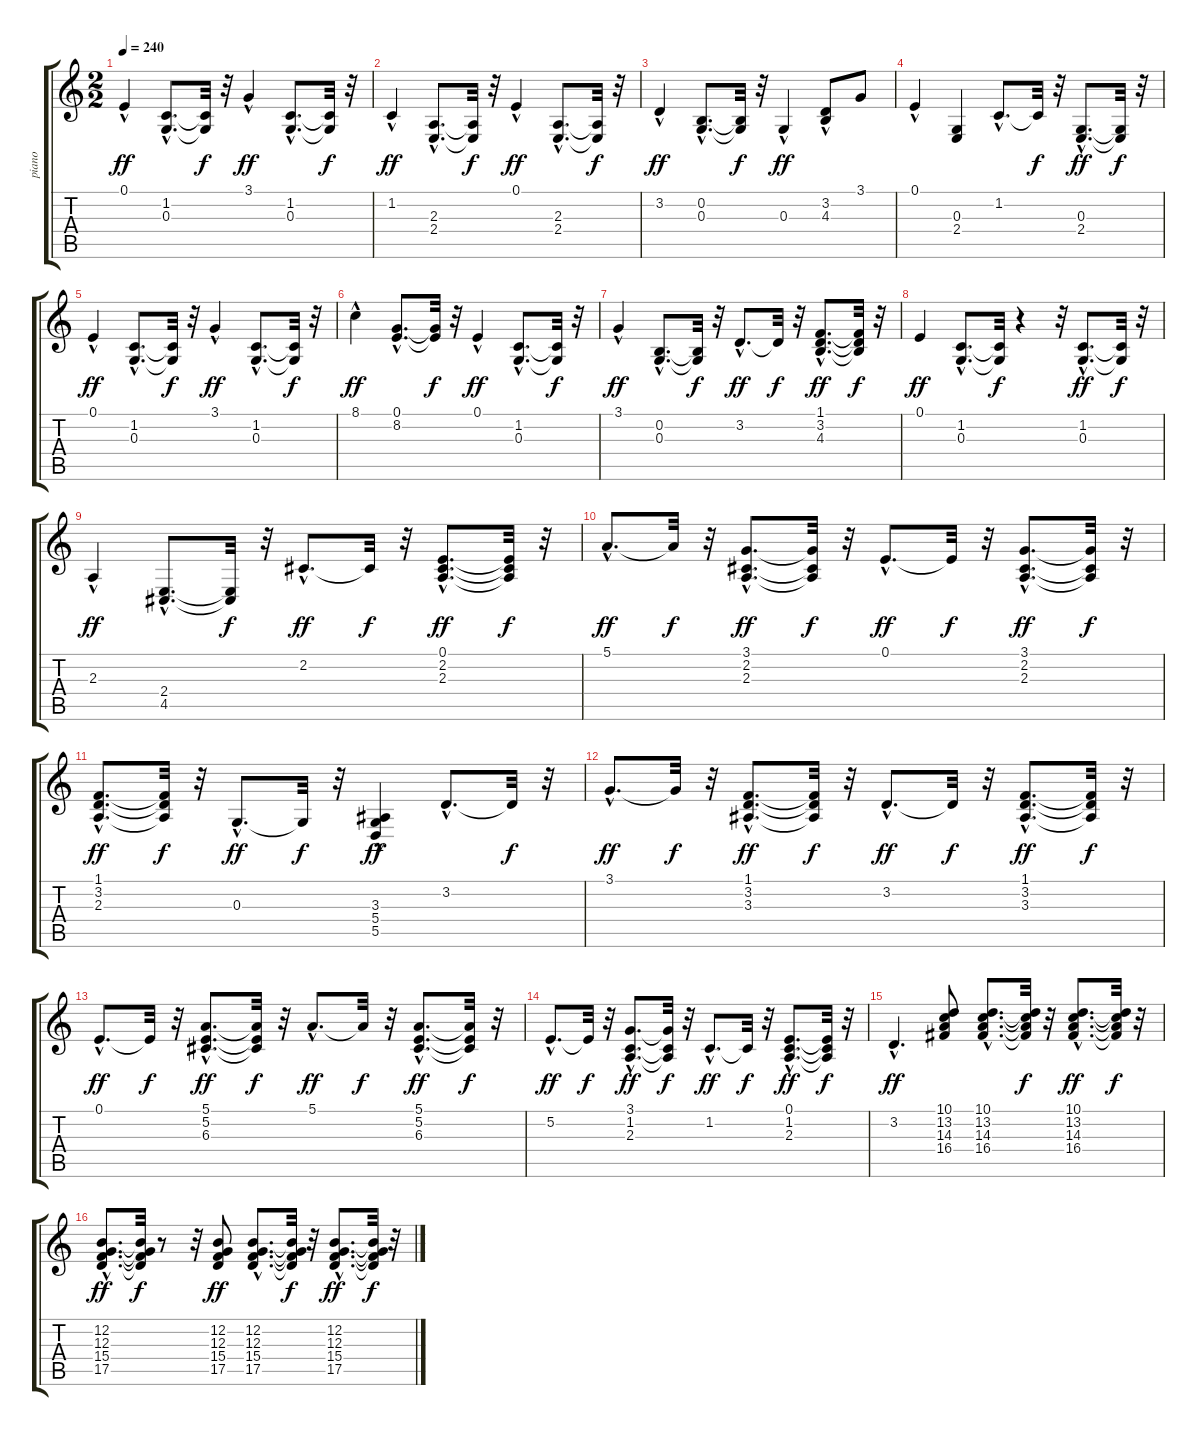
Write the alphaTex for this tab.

\track ("piano" "piano") {instrument acousticgrandpiano}
\staff {score tabs}
\tuning (E4 B3 G3 D3 A2 E2) {hide}
\ts (2 2)
\tempo 240
\clef g2
\ks c
0.1{hac}.4{dy ff} (1.2{hac} 0.3{hac}).8{d} (1.2{t} 0.3{t}).32{dy f} r.32 3.1{hac}.4{dy ff} (1.2{hac} 0.3{hac}).8{d} (1.2{t} 0.3{t}).32{dy f} r.32 |
1.2{hac}.4{dy ff} (2.3{hac} 2.4{hac}).8{d} (2.3{t} 2.4{t}).32{dy f} r.32 0.1{hac}.4{dy ff} (2.3{hac} 2.4{hac}).8{d} (2.3{t} 2.4{t}).32{dy f} r.32 |
3.2{hac}.4{dy ff} (0.2{hac} 0.3{hac}).8{d} (0.2{t} 0.3{t}).32{dy f} r.32 0.3{hac}.4{dy ff} (3.2{hac} 4.3{hac}).8 3.1.8 |
0.1{hac}.4 (0.3 2.4).4 1.2{hac}.8{d} 1.2{t}.32{dy f} r.32 (0.3{hac} 2.4{hac}).8{d dy ff} (0.3{t} 2.4{t}).32{dy f} r.32 |
0.1{hac}.4{dy ff} (1.2{hac} 0.3{hac}).8{d} (1.2{t} 0.3{t}).32{dy f} r.32 3.1{hac}.4{dy ff} (1.2{hac} 0.3{hac}).8{d} (1.2{t} 0.3{t}).32{dy f} r.32 |
8.1{hac}.4{dy ff} (0.1{hac} 8.2{hac}).8{d} (0.1{t} 8.2{t}).32{dy f} r.32 0.1{hac}.4{dy ff} (1.2{hac} 0.3{hac}).8{d} (1.2{t} 0.3{t}).32{dy f} r.32 |
3.1{hac}.4{dy ff} (0.2{hac} 0.3{hac}).8{d} (0.2{t} 0.3{t}).32{dy f} r.32 3.2{hac}.8{d dy ff} 3.2{t}.32{dy f} r.32 (1.1{hac} 3.2{hac} 4.3{hac}).8{d dy ff} (1.1{t} 3.2{t} 4.3{t}).32{dy f} r.32 |
0.1.4{dy ff} (1.2{hac} 0.3{hac}).8{d} (1.2{t} 0.3{t}).32{dy f} r.4 r.32 (1.2{hac} 0.3{hac}).8{d dy ff} (1.2{t} 0.3{t}).32{dy f} r.32 |
2.3{hac}.4{dy ff} (2.4{hac} 4.5{hac}).8{d} (2.4{t} 4.5{t}).32{dy f} r.32 2.2{hac}.8{d dy ff} 2.2{t}.32{dy f} r.32 (0.1{hac} 2.2{hac} 2.3{hac}).8{d dy ff} (0.1{t} 2.2{t} 2.3{t}).32{dy f} r.32 |
5.1{hac}.8{d dy ff} 5.1{t}.32{dy f} r.32 (3.1{hac} 2.2{hac} 2.3{hac}).8{d dy ff} (3.1{t} 2.2{t} 2.3{t}).32{dy f} r.32 0.1{hac}.8{d dy ff} 0.1{t}.32{dy f} r.32 (3.1{hac} 2.2{hac} 2.3{hac}).8{d dy ff} (3.1{t} 2.2{t} 2.3{t}).32{dy f} r.32 |
(1.1{hac} 3.2{hac} 2.3{hac}).8{d dy ff} (1.1{t} 3.2{t} 2.3{t}).32{dy f} r.32 0.3{hac}.8{d dy ff} 0.3{t}.32{dy f} r.32 (3.3{hac} 5.4{hac} 5.5{hac}).4{dy ff} 3.2{hac}.8{d} 3.2{t}.32{dy f} r.32 |
3.1{hac}.8{d dy ff} 3.1{t}.32{dy f} r.32 (1.1{hac} 3.2{hac} 3.3{hac}).8{d dy ff} (1.1{t} 3.2{t} 3.3{t}).32{dy f} r.32 3.2{hac}.8{d dy ff} 3.2{t}.32{dy f} r.32 (1.1{hac} 3.2{hac} 3.3{hac}).8{d dy ff} (1.1{t} 3.2{t} 3.3{t}).32{dy f} r.32 |
0.1{hac}.8{d dy ff} 0.1{t}.32{dy f} r.32 (5.1{hac} 5.2{hac} 6.3{hac}).8{d dy ff} (5.1{t} 5.2{t} 6.3{t}).32{dy f} r.32 5.1{hac}.8{d dy ff} 5.1{t}.32{dy f} r.32 (5.1{hac} 5.2{hac} 6.3{hac}).8{d dy ff} (5.1{t} 5.2{t} 6.3{t}).32{dy f} r.32 |
5.2{hac}.8{d dy ff} 5.2{t}.32{dy f} r.32 (3.1{hac} 1.2{hac} 2.3{hac}).8{d dy ff} (3.1{t} 1.2{t} 2.3{t}).32{dy f} r.32 1.2{hac}.8{d dy ff} 1.2{t}.32{dy f} r.32 (0.1{hac} 1.2{hac} 2.3{hac}).8{d dy ff} (0.1{t} 1.2{t} 2.3{t}).32{dy f} r.32 |
3.2{hac}.4{d dy ff} (10.1 13.2 14.3 16.4).8 (10.1{hac} 13.2{hac} 14.3{hac} 16.4{hac}).8{d} (10.1{t} 13.2{t} 14.3{t} 16.4{t}).32{dy f} r.32 (10.1{hac} 13.2{hac} 14.3{hac} 16.4{hac}).8{d dy ff} (10.1{t} 13.2{t} 14.3{t} 16.4{t}).32{dy f} r.32 |
(12.2{hac} 12.3{hac} 15.4{hac} 17.5{hac}).8{d dy ff} (12.2{t} 12.3{t} 15.4{t} 17.5{t}).32{dy f} r.8 r.32 (12.2 12.3 15.4 17.5).8{dy ff} (12.2{hac} 12.3{hac} 15.4{hac} 17.5{hac}).8{d} (12.2{t} 12.3{t} 15.4{t} 17.5{t}).32{dy f} r.32 (12.2{hac} 12.3{hac} 15.4{hac} 17.5{hac}).8{d dy ff} (12.2{t} 12.3{t} 15.4{t} 17.5{t}).32{dy f} r.32
